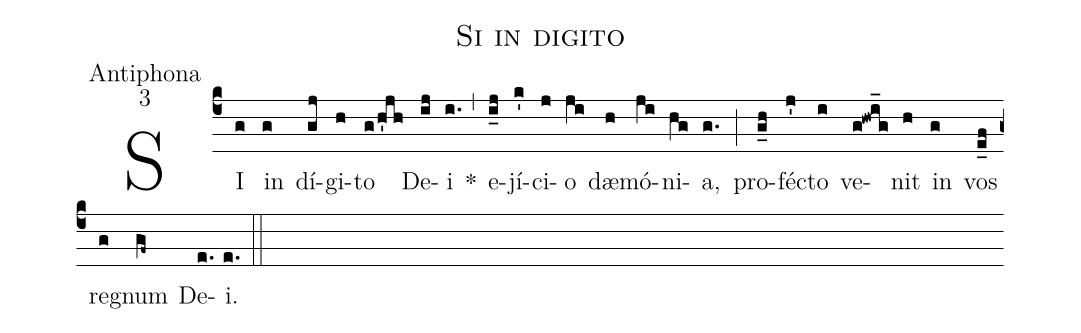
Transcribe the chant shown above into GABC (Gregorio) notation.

name:Si in digito;
office-part:Antiphona;
mode:3;
%%
(c4) SI(g) in(g) dí(gj)gi(h)to(g/h'jh) De(ij)i(i.) *(,) e(i_j)jí(k')ci(j)o(ji) dæ(h)mó(ji)ni(hg)a,(g.) (;) pro(g_h)fé(j')cto(i) ve(g!hwi_g)nit(h) in(g) vos(e_f) re(g)gnum(gf~) De(e.)i.(e.) (::)
